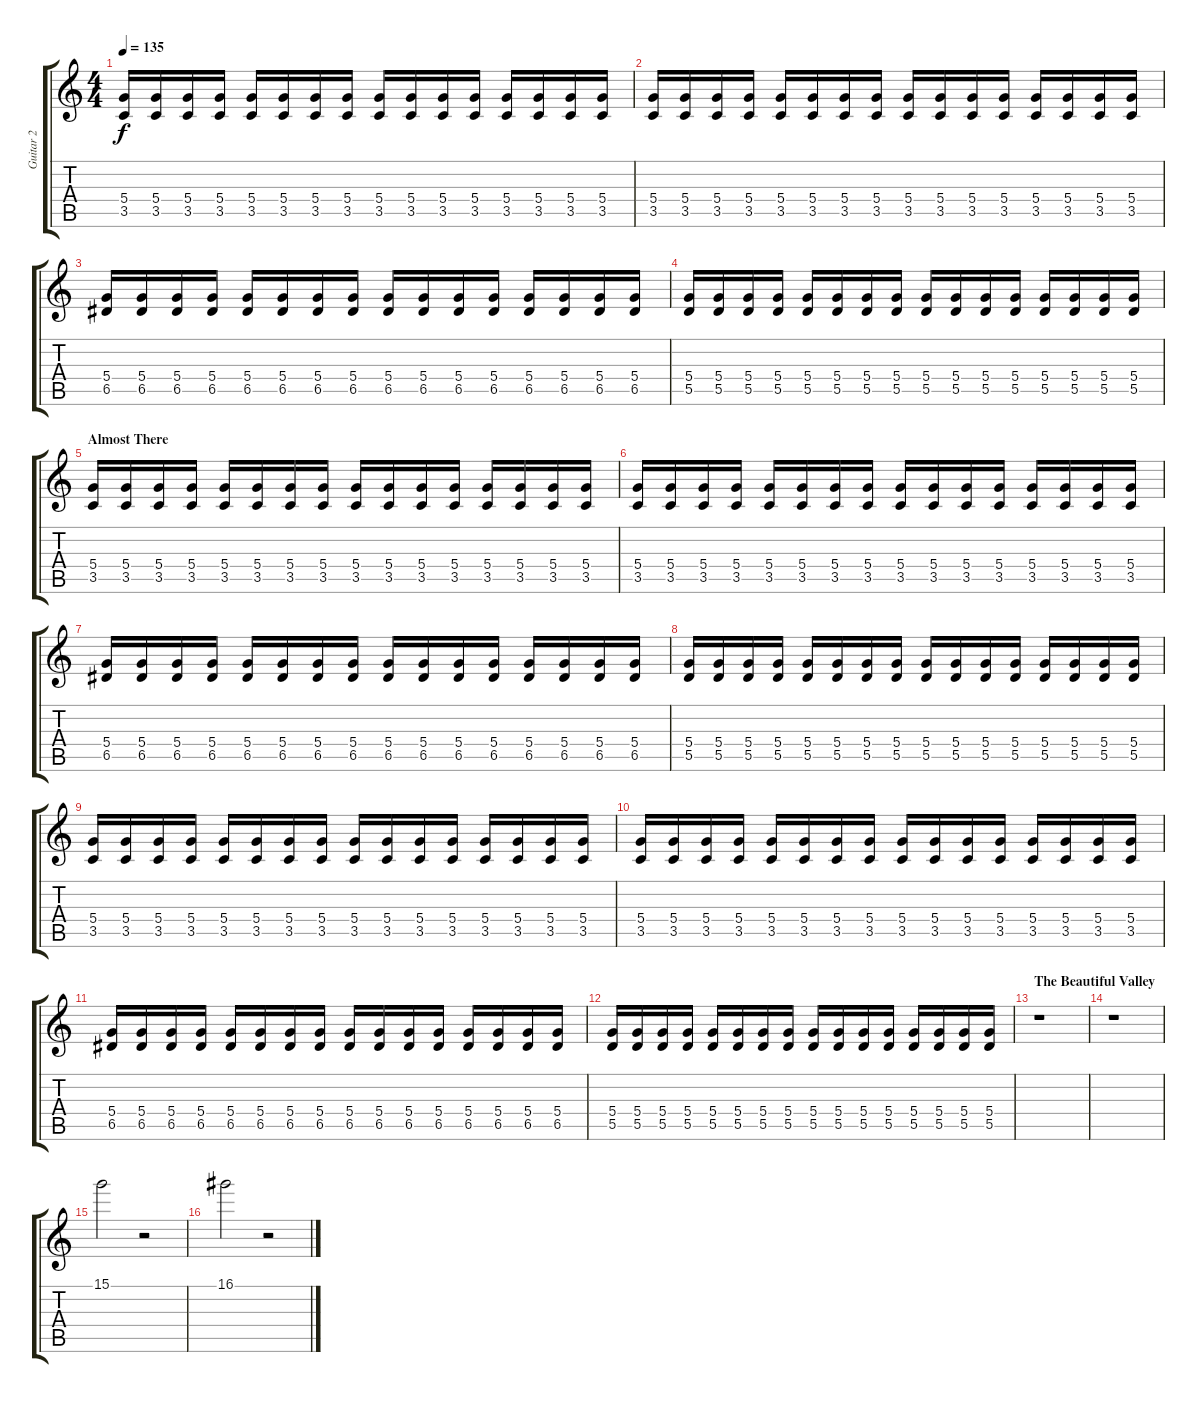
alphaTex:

\track ("Guitar 2" "Guitar 2") {instrument distortionguitar}
\staff {score tabs}
\tuning (E4 B3 G3 D3 A2 E2) {hide}
\ts (4 4)
\tempo 135
\clef g2
\ks c
(5.4 3.5).16{dy f} (5.4 3.5).16 (5.4 3.5).16 (5.4 3.5).16 (5.4 3.5).16 (5.4 3.5).16 (5.4 3.5).16 (5.4 3.5).16 (5.4 3.5).16 (5.4 3.5).16 (5.4 3.5).16 (5.4 3.5).16 (5.4 3.5).16 (5.4 3.5).16 (5.4 3.5).16 (5.4 3.5).16 |
(5.4 3.5).16 (5.4 3.5).16 (5.4 3.5).16 (5.4 3.5).16 (5.4 3.5).16 (5.4 3.5).16 (5.4 3.5).16 (5.4 3.5).16 (5.4 3.5).16 (5.4 3.5).16 (5.4 3.5).16 (5.4 3.5).16 (5.4 3.5).16 (5.4 3.5).16 (5.4 3.5).16 (5.4 3.5).16 |
(5.4 6.5).16 (5.4 6.5).16 (5.4 6.5).16 (5.4 6.5).16 (5.4 6.5).16 (5.4 6.5).16 (5.4 6.5).16 (5.4 6.5).16 (5.4 6.5).16 (5.4 6.5).16 (5.4 6.5).16 (5.4 6.5).16 (5.4 6.5).16 (5.4 6.5).16 (5.4 6.5).16 (5.4 6.5).16 |
(5.4 5.5).16 (5.4 5.5).16 (5.4 5.5).16 (5.4 5.5).16 (5.4 5.5).16 (5.4 5.5).16 (5.4 5.5).16 (5.4 5.5).16 (5.4 5.5).16 (5.4 5.5).16 (5.4 5.5).16 (5.4 5.5).16 (5.4 5.5).16 (5.4 5.5).16 (5.4 5.5).16 (5.4 5.5).16 |
\section ("" "Almost There")
(5.4 3.5).16 (5.4 3.5).16 (5.4 3.5).16 (5.4 3.5).16 (5.4 3.5).16 (5.4 3.5).16 (5.4 3.5).16 (5.4 3.5).16 (5.4 3.5).16 (5.4 3.5).16 (5.4 3.5).16 (5.4 3.5).16 (5.4 3.5).16 (5.4 3.5).16 (5.4 3.5).16 (5.4 3.5).16 |
(5.4 3.5).16 (5.4 3.5).16 (5.4 3.5).16 (5.4 3.5).16 (5.4 3.5).16 (5.4 3.5).16 (5.4 3.5).16 (5.4 3.5).16 (5.4 3.5).16 (5.4 3.5).16 (5.4 3.5).16 (5.4 3.5).16 (5.4 3.5).16 (5.4 3.5).16 (5.4 3.5).16 (5.4 3.5).16 |
(5.4 6.5).16 (5.4 6.5).16 (5.4 6.5).16 (5.4 6.5).16 (5.4 6.5).16 (5.4 6.5).16 (5.4 6.5).16 (5.4 6.5).16 (5.4 6.5).16 (5.4 6.5).16 (5.4 6.5).16 (5.4 6.5).16 (5.4 6.5).16 (5.4 6.5).16 (5.4 6.5).16 (5.4 6.5).16 |
(5.4 5.5).16 (5.4 5.5).16 (5.4 5.5).16 (5.4 5.5).16 (5.4 5.5).16 (5.4 5.5).16 (5.4 5.5).16 (5.4 5.5).16 (5.4 5.5).16 (5.4 5.5).16 (5.4 5.5).16 (5.4 5.5).16 (5.4 5.5).16 (5.4 5.5).16 (5.4 5.5).16 (5.4 5.5).16 |
(5.4 3.5).16 (5.4 3.5).16 (5.4 3.5).16 (5.4 3.5).16 (5.4 3.5).16 (5.4 3.5).16 (5.4 3.5).16 (5.4 3.5).16 (5.4 3.5).16 (5.4 3.5).16 (5.4 3.5).16 (5.4 3.5).16 (5.4 3.5).16 (5.4 3.5).16 (5.4 3.5).16 (5.4 3.5).16 |
(5.4 3.5).16 (5.4 3.5).16 (5.4 3.5).16 (5.4 3.5).16 (5.4 3.5).16 (5.4 3.5).16 (5.4 3.5).16 (5.4 3.5).16 (5.4 3.5).16 (5.4 3.5).16 (5.4 3.5).16 (5.4 3.5).16 (5.4 3.5).16 (5.4 3.5).16 (5.4 3.5).16 (5.4 3.5).16 |
(5.4 6.5).16 (5.4 6.5).16 (5.4 6.5).16 (5.4 6.5).16 (5.4 6.5).16 (5.4 6.5).16 (5.4 6.5).16 (5.4 6.5).16 (5.4 6.5).16 (5.4 6.5).16 (5.4 6.5).16 (5.4 6.5).16 (5.4 6.5).16 (5.4 6.5).16 (5.4 6.5).16 (5.4 6.5).16 |
(5.4 5.5).16 (5.4 5.5).16 (5.4 5.5).16 (5.4 5.5).16 (5.4 5.5).16 (5.4 5.5).16 (5.4 5.5).16 (5.4 5.5).16 (5.4 5.5).16 (5.4 5.5).16 (5.4 5.5).16 (5.4 5.5).16 (5.4 5.5).16 (5.4 5.5).16 (5.4 5.5).16 (5.4 5.5).16 |
\section ("" "The Beautiful Valley")
r.1 |
r.1 |
15.1.2{instrument acousticguitarsteel} r.2 |
16.1.2{instrument acousticguitarsteel} r.2
